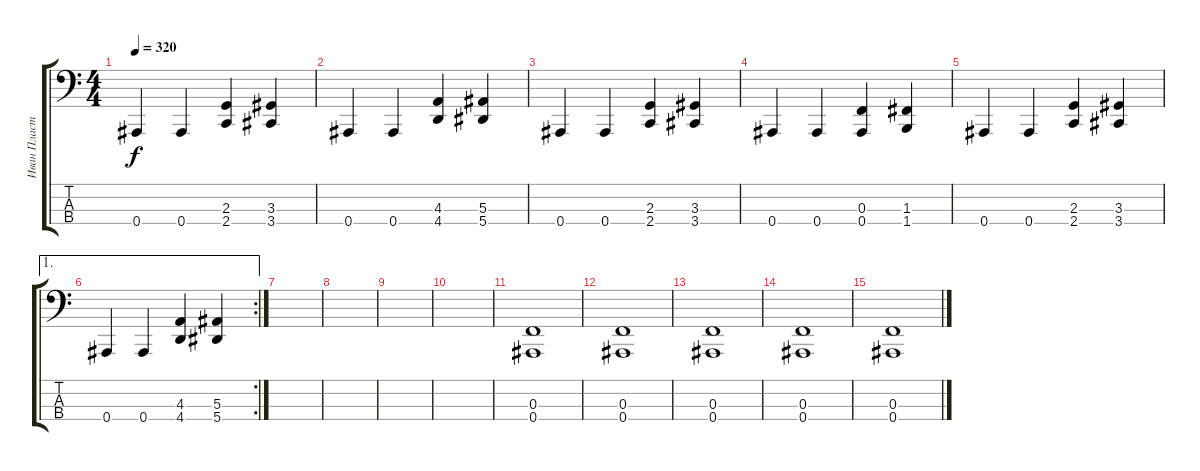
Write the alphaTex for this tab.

\track ("Иван Пластинин-Бас" "Иван Пласт") {instrument electricbasspick}
\staff {score tabs}
\tuning (Eb2 Bb1 F1 Bb0) {hide}
\ts (4 4)
\tempo 320
\clef f4
\ks c
0.4.4{dy f} 0.4.4 (2.3 2.4).4 (3.3 3.4).4 |
0.4.4 0.4.4 (4.3 4.4).4 (5.3 5.4).4 |
0.4.4 0.4.4 (2.3 2.4).4 (3.3 3.4).4 |
0.4.4 0.4.4 (0.3 0.4).4 (1.3 1.4).4 |
0.4.4 0.4.4 (2.3 2.4).4 (3.3 3.4).4 |
\ae 1
\rc 2
0.4.4 0.4.4 (4.3 4.4).4 (5.3 5.4).4 |
|
|
|
|
(0.3 0.4).1 |
(0.3 0.4).1 |
(0.3 0.4).1 |
(0.3 0.4).1 |
(0.3 0.4).1
